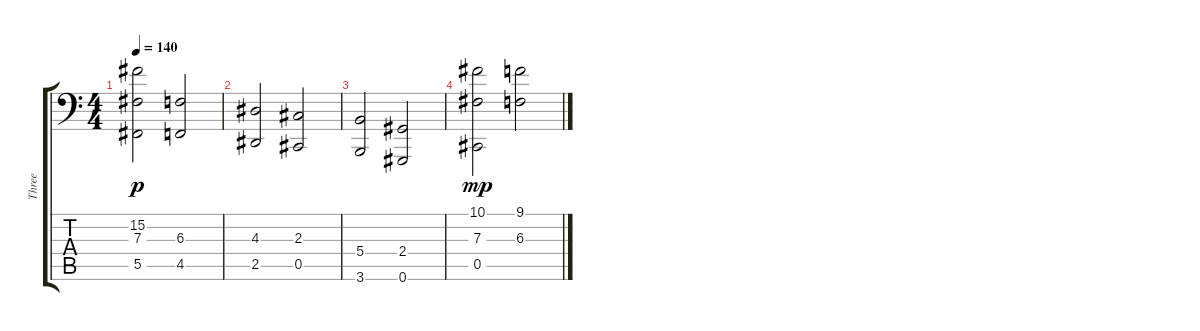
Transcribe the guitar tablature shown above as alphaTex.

\track ("Three" "Three") {instrument tremolostrings}
\staff {score tabs}
\tuning (Ab3 Eb3 B2 Gb2 Db2 Ab1) {hide}
\ts (4 4)
\tempo 140
\clef f4
\ks c
(15.2 7.3 5.5).2{dy p} (6.3 4.5).2 |
(4.3 2.5).2 (2.3 0.5).2 |
(5.4 3.6).2 (2.4 0.6).2 |
(10.1 7.3 0.5).2{dy mp} (9.1 6.3).2
